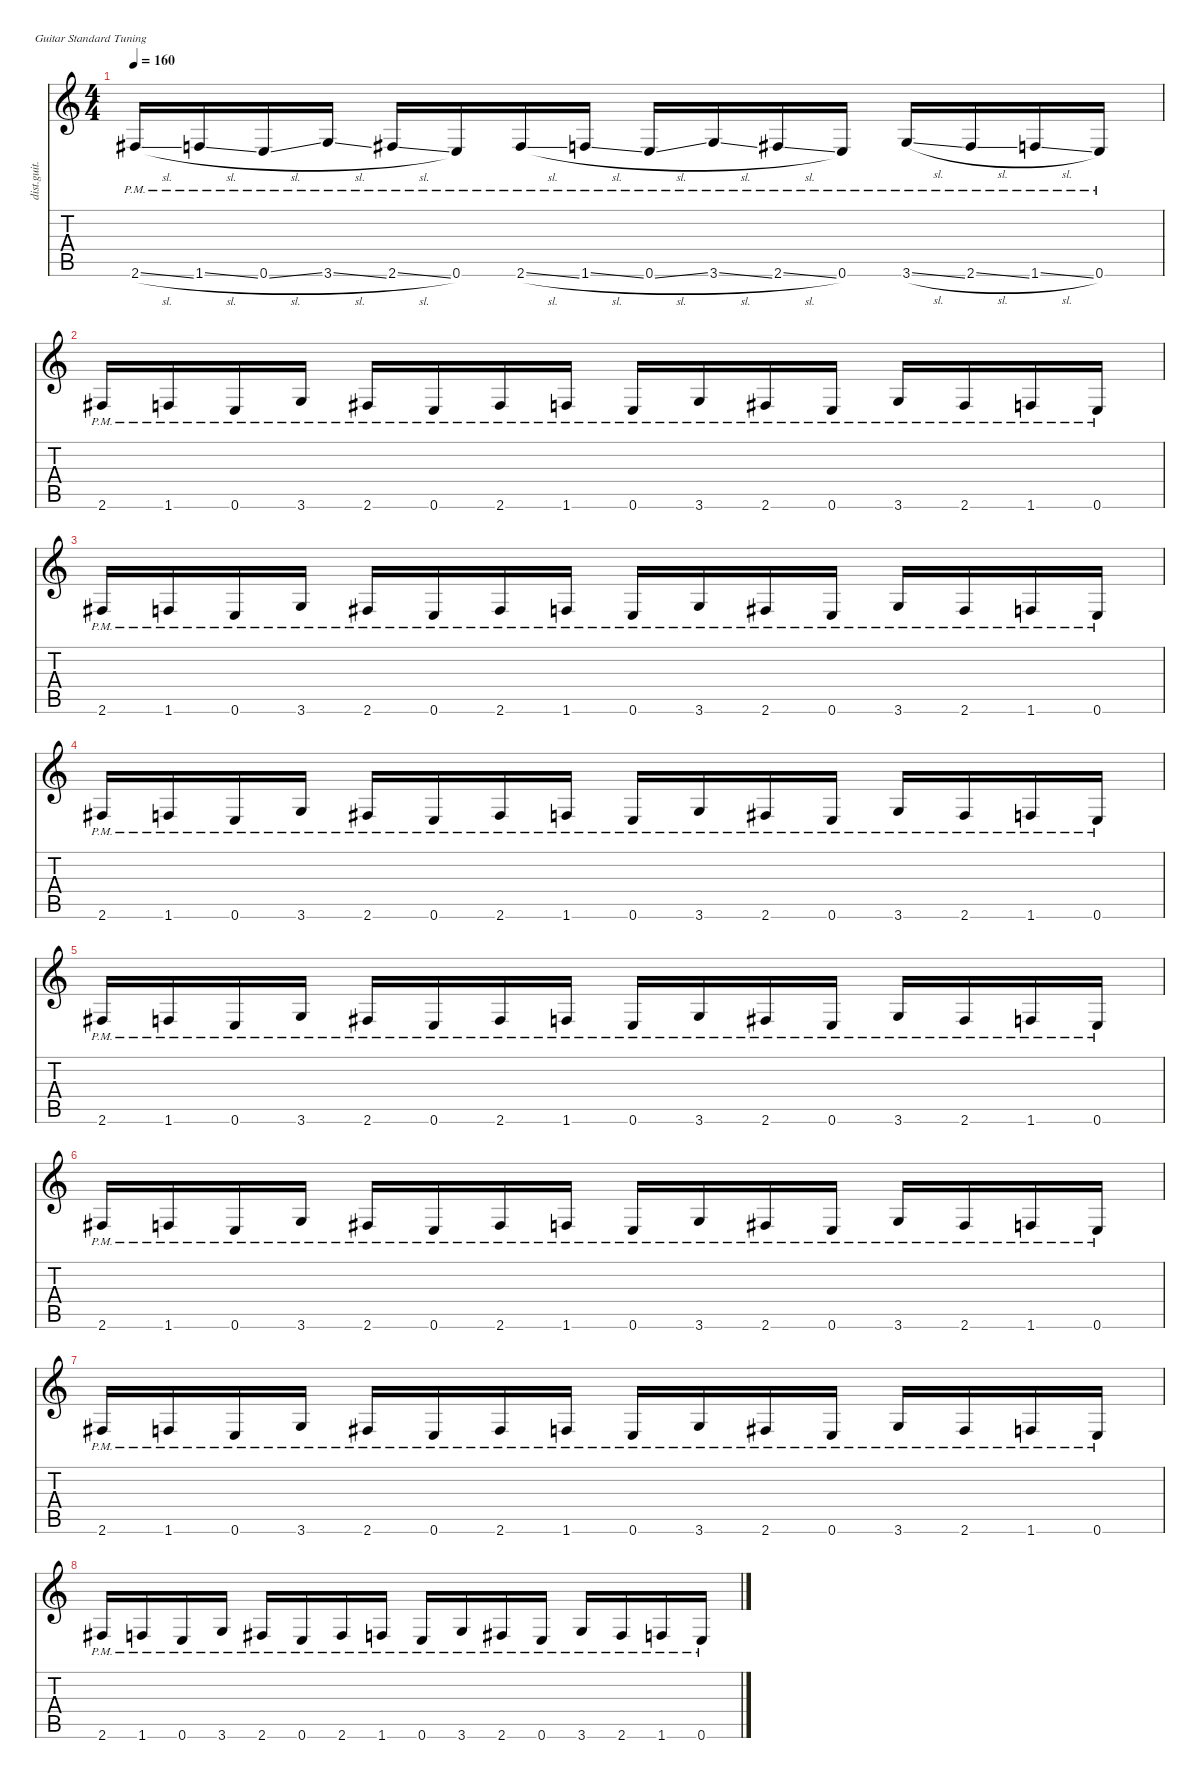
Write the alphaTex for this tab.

\defaultSystemsLayout 4
\hideDynamics
\bracketExtendMode nobrackets
\track ("Mustaine" "dist.guit.") {instrument distortionguitar}
\staff {score tabs}
\tuning (E4 B3 G3 D3 A2 E2)
\ts (4 4)
\tempo 160
\clef g2
\ks c
2.6{sl pm acc #}.16{dy f beam Up} 1.6{sl pm}.16{beam Up} 0.6{sl pm}.16{beam Up} 3.6{sl pm}.16{beam Up} 2.6{sl pm acc #}.16{beam Up} 0.6{pm}.16{beam Up} 2.6{sl pm acc #}.16{beam Up} 1.6{sl pm}.16{beam Up} 0.6{sl pm}.16{beam Up} 3.6{sl pm}.16{beam Up} 2.6{sl pm acc #}.16{beam Up} 0.6{pm}.16{beam Up} 3.6{sl pm}.16{beam Up} 2.6{sl pm acc #}.16{beam Up} 1.6{sl pm}.16{beam Up} 0.6{pm}.16{beam Up} |
2.6{pm acc #}.16{beam Up} 1.6{pm}.16{beam Up} 0.6{pm}.16{beam Up} 3.6{pm}.16{beam Up} 2.6{pm acc #}.16{beam Up} 0.6{pm}.16{beam Up} 2.6{pm acc #}.16{beam Up} 1.6{pm}.16{beam Up} 0.6{pm}.16{beam Up} 3.6{pm}.16{beam Up} 2.6{pm acc #}.16{beam Up} 0.6{pm}.16{beam Up} 3.6{pm}.16{beam Up} 2.6{pm acc #}.16{beam Up} 1.6{pm}.16{beam Up} 0.6{pm}.16{beam Up} |
2.6{pm acc #}.16{beam Up} 1.6{pm}.16{beam Up} 0.6{pm}.16{beam Up} 3.6{pm}.16{beam Up} 2.6{pm acc #}.16{beam Up} 0.6{pm}.16{beam Up} 2.6{pm acc #}.16{beam Up} 1.6{pm}.16{beam Up} 0.6{pm}.16{beam Up} 3.6{pm}.16{beam Up} 2.6{pm acc #}.16{beam Up} 0.6{pm}.16{beam Up} 3.6{pm}.16{beam Up} 2.6{pm acc #}.16{beam Up} 1.6{pm}.16{beam Up} 0.6{pm}.16{beam Up} |
2.6{pm acc #}.16{beam Up} 1.6{pm}.16{beam Up} 0.6{pm}.16{beam Up} 3.6{pm}.16{beam Up} 2.6{pm acc #}.16{beam Up} 0.6{pm}.16{beam Up} 2.6{pm acc #}.16{beam Up} 1.6{pm}.16{beam Up} 0.6{pm}.16{beam Up} 3.6{pm}.16{beam Up} 2.6{pm acc #}.16{beam Up} 0.6{pm}.16{beam Up} 3.6{pm}.16{beam Up} 2.6{pm acc #}.16{beam Up} 1.6{pm}.16{beam Up} 0.6{pm}.16{beam Up} |
2.6{pm acc #}.16{beam Up} 1.6{pm}.16{beam Up} 0.6{pm}.16{beam Up} 3.6{pm}.16{beam Up} 2.6{pm acc #}.16{beam Up} 0.6{pm}.16{beam Up} 2.6{pm acc #}.16{beam Up} 1.6{pm}.16{beam Up} 0.6{pm}.16{beam Up} 3.6{pm}.16{beam Up} 2.6{pm acc #}.16{beam Up} 0.6{pm}.16{beam Up} 3.6{pm}.16{beam Up} 2.6{pm acc #}.16{beam Up} 1.6{pm}.16{beam Up} 0.6{pm}.16{beam Up} |
2.6{pm acc #}.16{beam Up} 1.6{pm}.16{beam Up} 0.6{pm}.16{beam Up} 3.6{pm}.16{beam Up} 2.6{pm acc #}.16{beam Up} 0.6{pm}.16{beam Up} 2.6{pm acc #}.16{beam Up} 1.6{pm}.16{beam Up} 0.6{pm}.16{beam Up} 3.6{pm}.16{beam Up} 2.6{pm acc #}.16{beam Up} 0.6{pm}.16{beam Up} 3.6{pm}.16{beam Up} 2.6{pm acc #}.16{beam Up} 1.6{pm}.16{beam Up} 0.6{pm}.16{beam Up} |
2.6{pm acc #}.16{beam Up} 1.6{pm}.16{beam Up} 0.6{pm}.16{beam Up} 3.6{pm}.16{beam Up} 2.6{pm acc #}.16{beam Up} 0.6{pm}.16{beam Up} 2.6{pm acc #}.16{beam Up} 1.6{pm}.16{beam Up} 0.6{pm}.16{beam Up} 3.6{pm}.16{beam Up} 2.6{pm acc #}.16{beam Up} 0.6{pm}.16{beam Up} 3.6{pm}.16{beam Up} 2.6{pm acc #}.16{beam Up} 1.6{pm}.16{beam Up} 0.6{pm}.16{beam Up} |
2.6{pm acc #}.16{beam Up} 1.6{pm}.16{beam Up} 0.6{pm}.16{beam Up} 3.6{pm}.16{beam Up} 2.6{pm acc #}.16{beam Up} 0.6{pm}.16{beam Up} 2.6{pm acc #}.16{beam Up} 1.6{pm}.16{beam Up} 0.6{pm}.16{beam Up} 3.6{pm}.16{beam Up} 2.6{pm acc #}.16{beam Up} 0.6{pm}.16{beam Up} 3.6{pm}.16{beam Up} 2.6{pm acc #}.16{beam Up} 1.6{pm}.16{beam Up} 0.6{pm}.16{beam Up}
